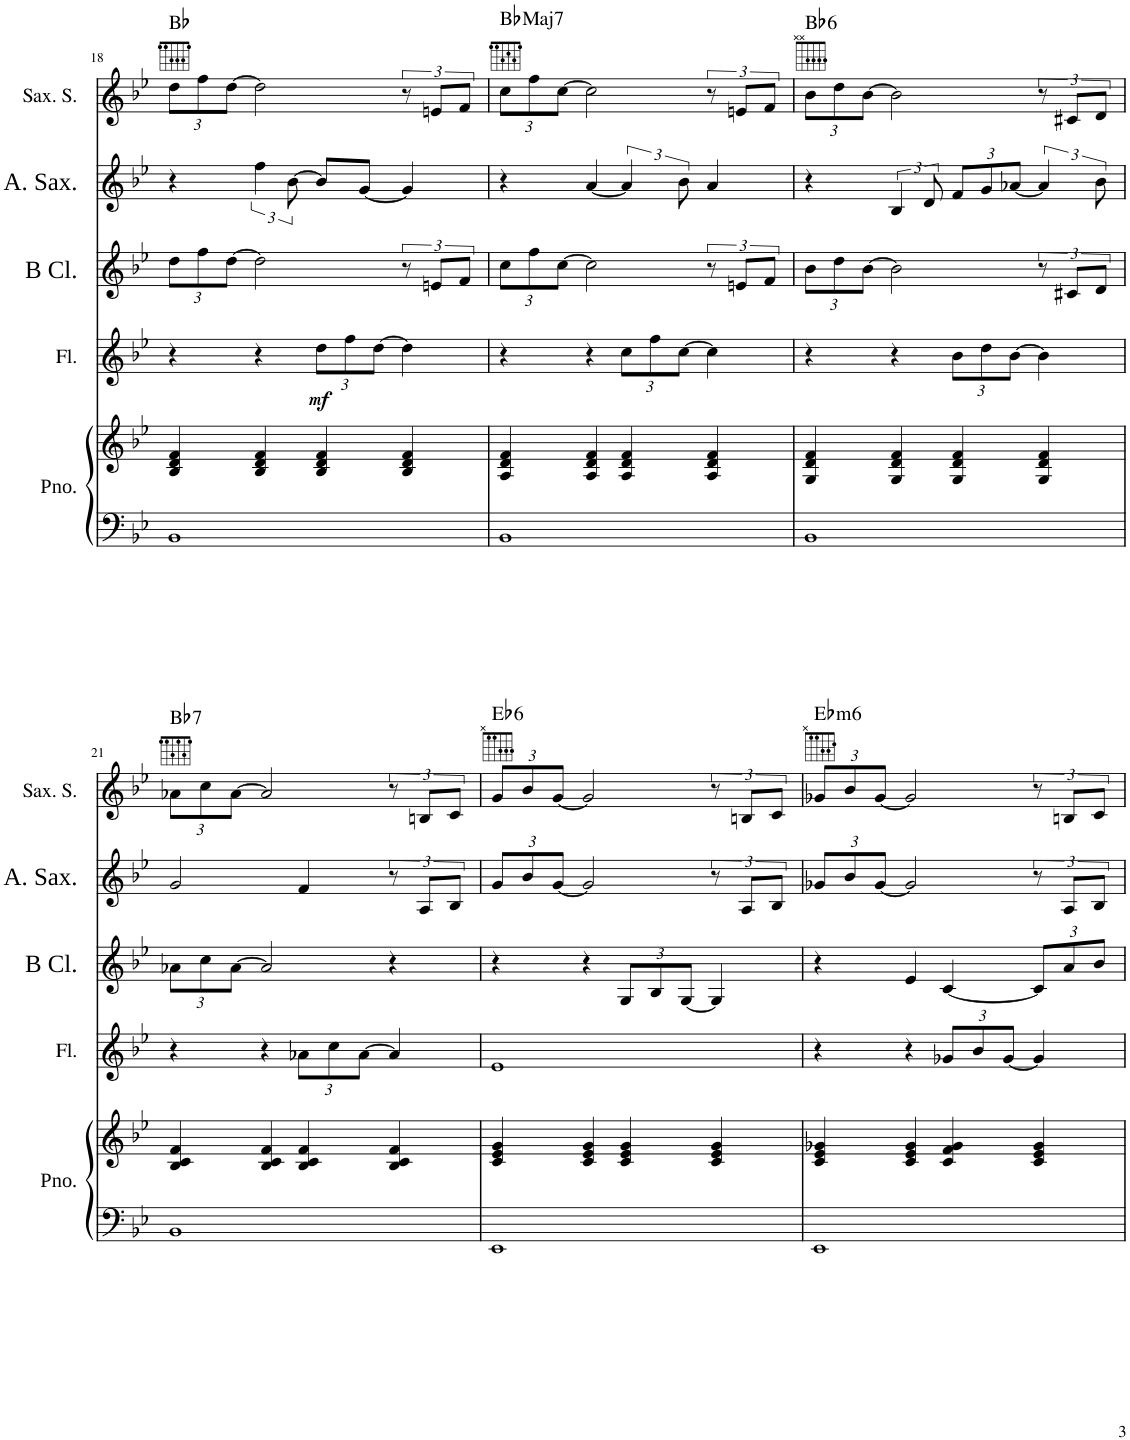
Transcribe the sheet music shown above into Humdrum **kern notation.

**kern	**kern	**kern	**dynam	**kern	**kern	**kern	**harte
*part5	*part5	*part4	*part4	*part3	*part2	*part1	*part1
*staff6	*staff5	*staff4	*staff4	*staff3	*staff2	*staff1	*
*I"Piano	*	*I"Flauta	*	*I"Bb Clarinet	*I"Alto Saxophone	*I"Saxophone soprano	*
*I'Pno.	*	*I'Fl.	*	*I'B Cl.	*I'A. Sax.	*I'Sax. S.	*
!!LO:PB:g=z
*clefF4	*clefG2	*clefG2	*	*clefG2	*clefG2	*clefG2	*
*	*	*	*	*Trd1c2	*Trd5c9	*Trd1c2	*
*k[b-e-]	*k[b-e-]	*k[b-e-]	*	*k[b-e-]	*k[b-e-]	*k[b-e-]	*
*M4/4	*M4/4	*M4/4	*	*M4/4	*M4/4	*M4/4	*
*	*	*	*	*Xbrackettup	*	*Xbrackettup	*
=18	=18	=18	=18	=18	=18	=18	=18
1BB-	4B-/ 4d/ 4f/	4r	.	12dd\L	4r	12dd\L	Bb:maj
.	.	.	.	12ff\	.	12ff\	.
.	.	.	.	[12dd\J	.	[12dd\J	.
.	4B-/ 4d/ 4f/	4r	.	2dd\]	6ff\	2dd\]	.
.	.	.	.	.	[12b-\	.	.
*	*	*Xbrackettup	*	*	*	*	*
!	!	!	!LO:DY:b	!	!	!	!
.	4B-/ 4d/ 4f/	12dd\L	mf	.	8b-/L]	.	.
.	.	12ff\	.	.	.	.	.
.	.	.	.	.	[8g/J	.	.
.	.	[12dd\J	.	.	.	.	.
*	*	*	*	*brackettup	*	*brackettup	*
.	4B-/ 4d/ 4f/	4dd\]	.	12r	4g/]	12r	.
.	.	.	.	12en/L	.	12en/L	.
.	.	.	.	12f/J	.	12f/J	.
=19	=19	=19	=19	=19	=19	=19	=19
*	*	*	*	*Xbrackettup	*	*Xbrackettup	*
!	!	!	!	!	!	!	!LO:H:kt=Maj7
1BB-	4A/ 4d/ 4f/	4r	.	12cc\L	4r	12cc\L	Bb:maj7
.	.	.	.	12ff\	.	12ff\	.
.	.	.	.	[12cc\J	.	[12cc\J	.
.	4A/ 4d/ 4f/	4r	.	2cc\]	[4a/	2cc\]	.
.	4A/ 4d/ 4f/	12cc\L	.	.	6a/]	.	.
.	.	12ff\	.	.	.	.	.
.	.	[12cc\J	.	.	12b-\	.	.
*	*	*	*	*brackettup	*	*brackettup	*
.	4A/ 4d/ 4f/	4cc\]	.	12r	4a/	12r	.
.	.	.	.	12en/L	.	12en/L	.
.	.	.	.	12f/J	.	12f/J	.
=20	=20	=20	=20	=20	=20	=20	=20
*	*	*	*	*Xbrackettup	*	*Xbrackettup	*
!	!	!	!	!	!	!	!LO:H:kt=6
1BB-	4G/ 4d/ 4f/	4r	.	12b-\L	4r	12b-\L	Bb:maj6
.	.	.	.	12dd\	.	12dd\	.
.	.	.	.	[12b-\J	.	[12b-\J	.
.	4G/ 4d/ 4f/	4r	.	2b-\]	6B-/	2b-\]	.
.	.	.	.	.	12d/	.	.
*	*	*	*	*	*Xbrackettup	*	*
.	4G/ 4d/ 4f/	12b-\L	.	.	12f/L	.	.
.	.	12dd\	.	.	12g/	.	.
.	.	[12b-\J	.	.	[4a-X/	.	.
*	*	*	*	*brackettup	*	*brackettup	*
.	4G/ 4d/ 4f/	4b-\]	.	12r	.	12r	.
.	.	.	.	12c#X/L	.	12c#X/L	.
.	.	.	.	12d/J	12b-\	12d/J	.
!!LO:LB:g=z
=21	=21	=21	=21	=21	=21	=21	=21
*	*	*	*	*Xbrackettup	*	*Xbrackettup	*
!	!	!	!	!	!	!	!LO:H:kt=7
1BB-	4B-/ 4c/ 4f/	4r	.	12a-X\L	2g/	12a-X\L	Bb:7
.	.	.	.	12cc\	.	12cc\	.
.	.	.	.	[12a-\J	.	[12a-\J	.
.	4B-/ 4c/ 4f/	4r	.	2a-/]	.	2a-/]	.
.	4B-/ 4c/ 4f/	12a-X\L	.	.	4f/	.	.
.	.	12cc\	.	.	.	.	.
.	.	[12a-\J	.	.	.	.	.
*	*	*	*	*	*brackettup	*brackettup	*
.	4B-/ 4c/ 4f/	4a-/]	.	4r	12r	12r	.
.	.	.	.	.	12A/L	12Bn/L	.
.	.	.	.	.	12B-/J	12c/J	.
=22	=22	=22	=22	=22	=22	=22	=22
*	*	*	*	*	*Xbrackettup	*Xbrackettup	*
!	!	!	!	!	!	!	!LO:H:kt=6
1EE-	4c/ 4e-/ 4g/	1e-	.	4r	12g/L	12g/L	Eb:maj6
.	.	.	.	.	12b-/	12b-/	.
.	.	.	.	.	[12g/J	[12g/J	.
.	4c/ 4e-/ 4g/	.	.	4r	2g/]	2g/]	.
.	4c/ 4e-/ 4g/	.	.	12G/L	.	.	.
.	.	.	.	12B-/	.	.	.
.	.	.	.	[12G/J	.	.	.
*	*	*	*	*	*brackettup	*brackettup	*
.	4c/ 4e-/ 4g/	.	.	4G/]	12r	12r	.
.	.	.	.	.	12A/L	12Bn/L	.
.	.	.	.	.	12B-/J	12c/J	.
=23	=23	=23	=23	=23	=23	=23	=23
*	*	*	*	*	*Xbrackettup	*Xbrackettup	*
!	!	!	!	!	!	!	!LO:H:kt=m6
1EE-	4c/ 4e-/ 4g-X/	4r	.	4r	12g-X/L	12g-X/L	Eb:min6
.	.	.	.	.	12b-/	12b-/	.
.	.	.	.	.	[12g-/J	[12g-/J	.
.	4c/ 4e-/ 4g-/	4r	.	4e-/	2g-/]	2g-/]	.
.	4c/ 4f/ 4g-/	12g-X/L	.	[4c/	.	.	.
.	.	12b-/	.	.	.	.	.
.	.	[12g-/J	.	.	.	.	.
*	*	*	*	*	*brackettup	*brackettup	*
.	4c/ 4e-/ 4g-/	4g-/]	.	12c/L]	12r	12r	.
.	.	.	.	12a/	12A/L	12Bn/L	.
.	.	.	.	12b-/J	12B-/J	12c/J	.
=	=	=	=	=	=	=	=
*-	*-	*-	*-	*-	*-	*-	*-
